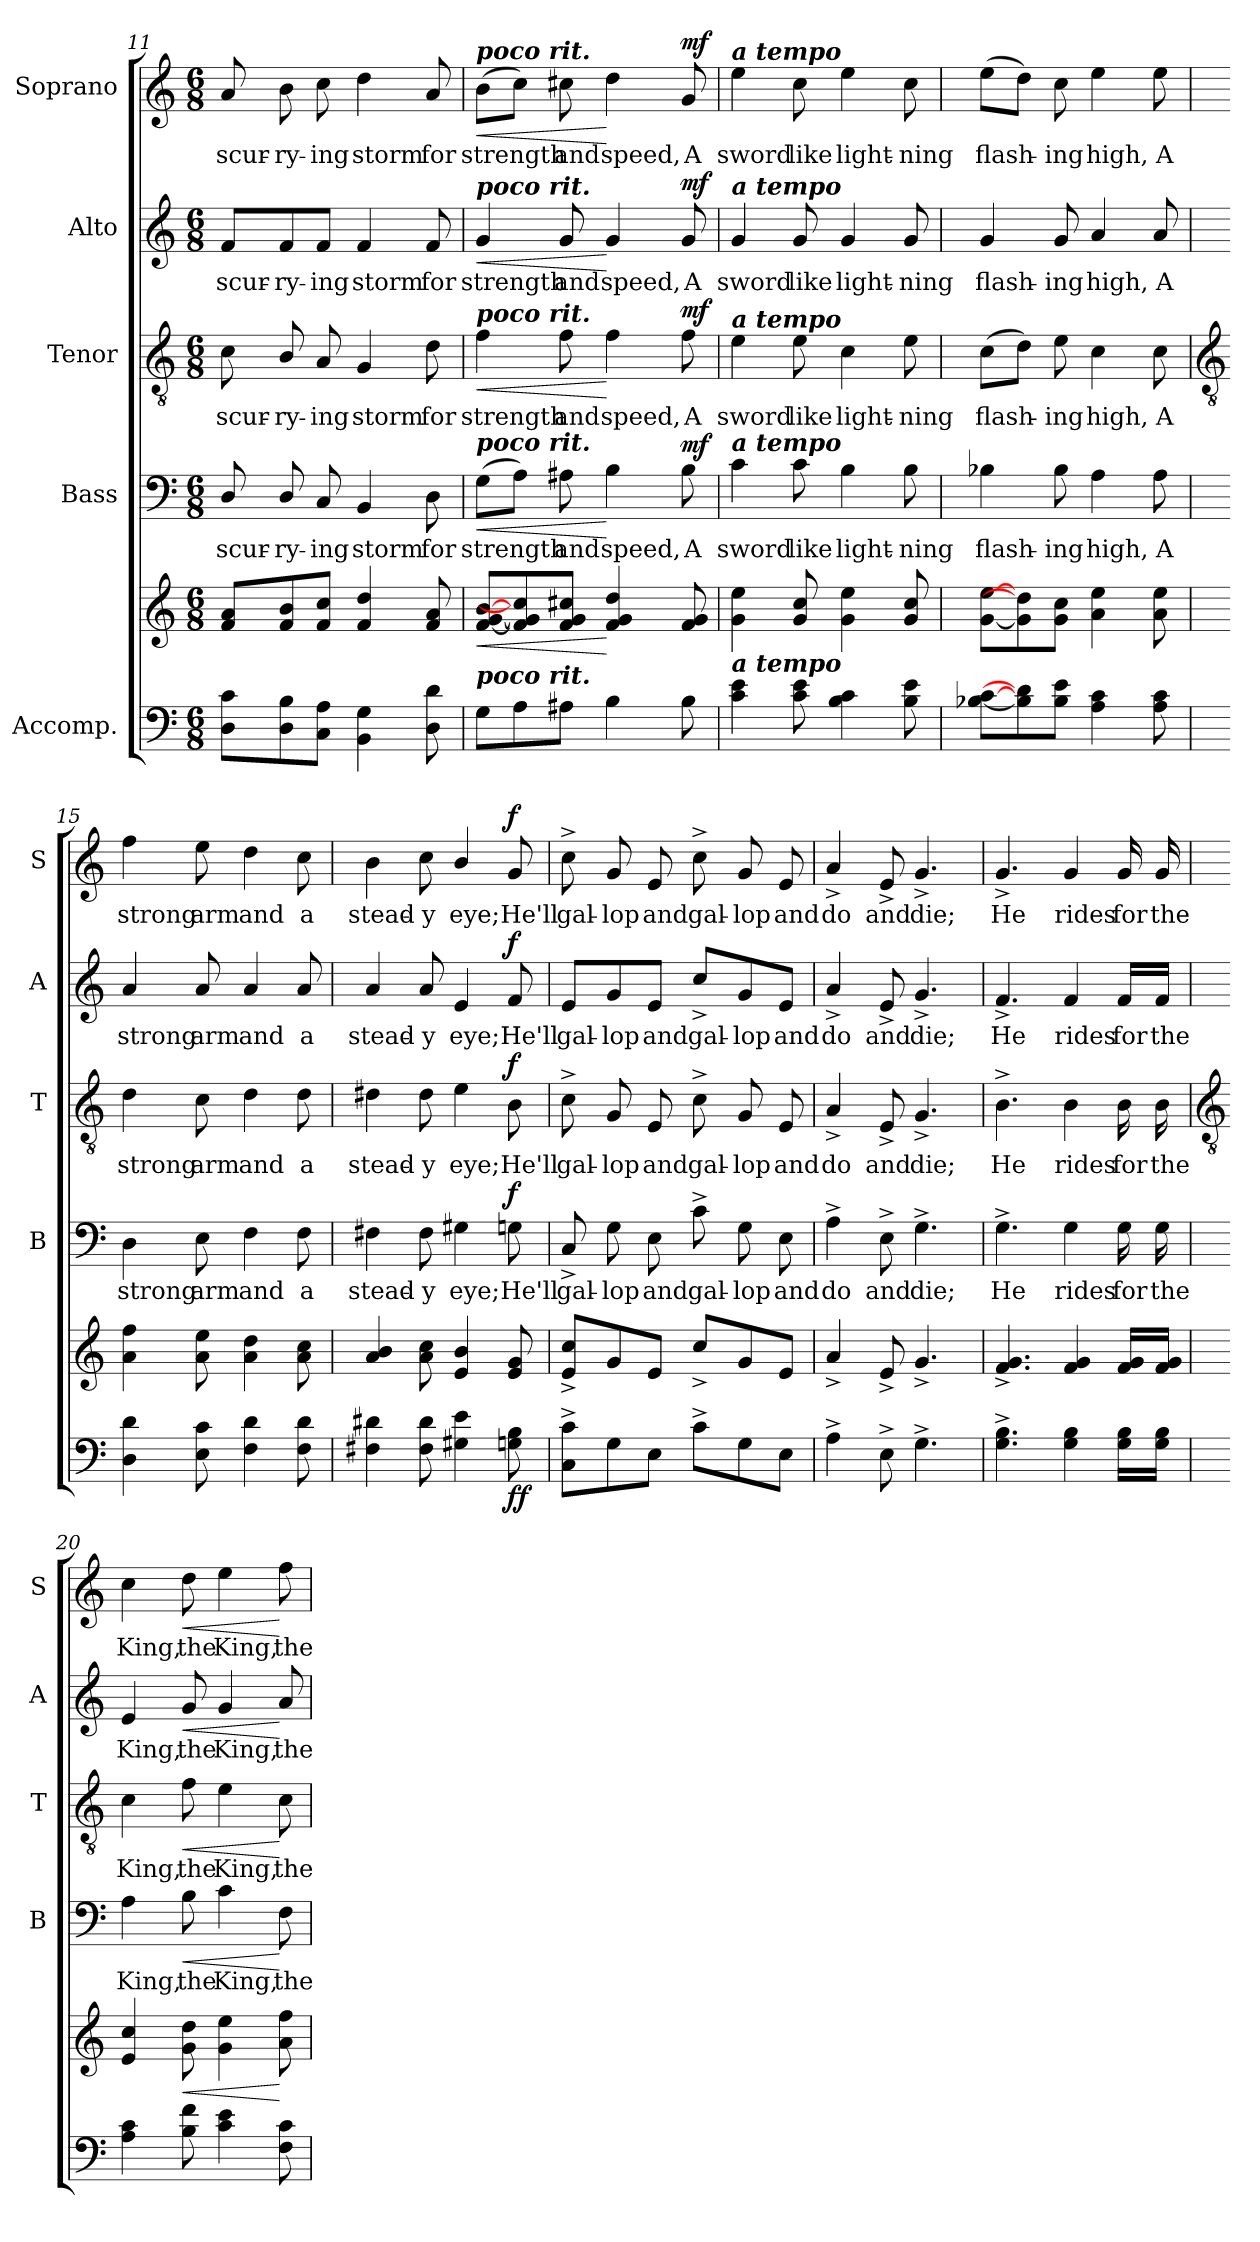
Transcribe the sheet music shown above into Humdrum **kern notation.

**kern	**kern	**dynam	**kern	**text	**dynam	**kern	**text	**dynam	**kern	**text	**dynam	**kern	**text	**dynam
*part5	*part5	*part5	*part4	*part4	*part4	*part3	*part3	*part3	*part2	*part2	*part2	*part1	*part1	*part1
*staff6	*staff5	*staff5/6	*staff4	*staff4	*staff4	*staff3	*staff3	*staff3	*staff2	*staff2	*staff2	*staff1	*staff1	*staff1
*I"Accomp.	*	*	*I"Bass	*	*	*I"Tenor	*	*	*I"Alto	*	*	*I"Soprano	*	*
*	*	*	*I'B	*	*	*I'T	*	*	*I'A	*	*	*I'S	*	*
!!LO:LB:g=z
*clefF4	*clefG2	*	*clefF4	*	*	*clefGv2	*	*	*clefG2	*	*	*clefG2	*	*
*k[]	*k[]	*	*k[]	*	*	*k[]	*	*	*k[]	*	*	*k[]	*	*
*C:	*C:	*	*C:	*	*	*C:	*	*	*C:	*	*	*C:	*	*
*M6/8	*M6/8	*	*M6/8	*	*	*M6/8	*	*	*M6/8	*	*	*M6/8	*	*
=11	=11	=11	=11	=11	=11	=11	=11	=11	=11	=11	=11	=11	=11	=11
!	!	!	!	!LO:LY:b	!	!	!LO:LY:b	!	!	!LO:LY:b	!	!	!LO:LY:b	!
8D\ 8c\L	8f 8aL	.	8D/	scur-	.	8c	scur-	.	8f/L	scur-	.	8a	scur-	.
!	!	!	!	!LO:LY:b	!	!	!LO:LY:b	!	!	!LO:LY:b	!	!	!LO:LY:b	!
8D\ 8B\	8f 8b	.	8D/	-ry-	.	8B/	-ry-	.	8f/	-ry-	.	8b	-ry-	.
!	!	!	!	!LO:LY:b	!	!	!LO:LY:b	!	!	!LO:LY:b	!	!	!LO:LY:b	!
8C 8AJ	8f 8ccJ	.	8C	-ing	.	8A	-ing	.	8f/J	-ing	.	8cc	-ing	.
!	!	!	!	!LO:LY:b	!	!	!LO:LY:b	!	!	!LO:LY:b	!	!	!LO:LY:b	!
4BB 4G	4f 4dd	.	4BB	storm	.	4G	storm	.	4f	storm	.	4dd	storm	.
!	!	!	!	!LO:LY:b	!	!	!LO:LY:b	!	!	!LO:LY:b	!	!	!LO:LY:b	!
8D 8d	8f 8a	.	8D	for	.	8d	for	.	8f	for	.	8a	for	.
=12	=12	=12	=12	=12	=12	=12	=12	=12	=12	=12	=12	=12	=12	=12
!	!	!	!	!	!	!	!	!	!	!	!	!LO:TX:a:Bi:t=poco rit.	!	!
!	!	!	!	!	!	!	!	!	!LO:TX:a:Bi:t=poco rit.	!	!	!	!	!
!	!	!	!	!	!	!LO:TX:a:Bi:t=poco rit.	!	!	!	!	!	!	!	!
!	!	!	!LO:TX:a:Bi:t=poco rit.	!	!	!	!	!	!	!	!	!	!	!
!LO:TX:a:Bi:t=poco rit.	!	!	!	!	!	!	!	!	!	!	!	!	!	!
!	!	!LO:HP:b	!	!LO:LY:b	!LO:HP:b	!	!LO:LY:b	!LO:HP:b	!	!LO:LY:b	!LO:HP:b	!	!LO:LY:b	!LO:HP:b
8GL	[8f [8g [8bL	<	(>8GL	strength	<	4f	strength	<	4g	strength	<	(>8bL	strength	<
8A	8f] 8g] 8cc]	.	8AJ)	.	.	.	.	.	.	.	.	8ccJ)	.	.
!	!	!	!	!LO:LY:b	!	!	!LO:LY:b	!	!	!LO:LY:b	!	!	!LO:LY:b	!
8A#XJ	8f 8g 8cc#XJ	.	8A#X	and	.	8f	and	.	8g	and	.	8cc#X	and	.
!	!	!	!	!LO:LY:b	!	!	!LO:LY:b	!	!	!LO:LY:b	!	!	!LO:LY:b	!
4B	4f 4g 4dd	[	4B	speed,	[	4f	speed,	[	4g	speed,	[	4dd	speed,	[
!	!	!LO:DY:b=2	!	!LO:LY:b	!	!	!LO:LY:b	!	!	!LO:LY:b	!	!	!LO:LY:b	!
!	!	!LO:DY:n=1:b	!	!	!LO:DY:b	!	!	!LO:DY:b	!	!	!LO:DY:b	!	!	!LO:DY:b
8B	8f 8g	mf mf	8B	A	mf	8f	A	mf	8g	A	mf	8g	A	mf
=13	=13	=13	=13	=13	=13	=13	=13	=13	=13	=13	=13	=13	=13	=13
!	!	!	!	!	!	!	!	!	!	!	!	!LO:TX:a:Bi:t=a tempo	!	!
!	!	!	!	!	!	!	!	!	!LO:TX:a:Bi:t=a tempo	!	!	!	!	!
!	!	!	!	!	!	!LO:TX:a:Bi:t=a tempo	!	!	!	!	!	!	!	!
!	!	!	!LO:TX:a:Bi:t=a tempo	!	!	!	!	!	!	!	!	!	!	!
!LO:TX:a:Bi:t=a tempo	!	!	!	!	!	!	!	!	!	!	!	!	!	!
!	!	!	!	!LO:LY:b	!	!	!LO:LY:b	!	!	!LO:LY:b	!	!	!LO:LY:b	!
4c 4e	4g 4ee	.	4c	sword	.	4e	sword	.	4g	sword	.	4ee	sword	.
!	!	!	!	!LO:LY:b	!	!	!LO:LY:b	!	!	!LO:LY:b	!	!	!LO:LY:b	!
8c 8e	8g 8cc	.	8c	like	.	8e	like	.	8g	like	.	8cc	like	.
!	!	!	!	!LO:LY:b	!	!	!LO:LY:b	!	!	!LO:LY:b	!	!	!LO:LY:b	!
4B 4c	4g 4ee	.	4B	light-	.	4c	light-	.	4g	light-	.	4ee	light-	.
!	!	!	!	!LO:LY:b	!	!	!LO:LY:b	!	!	!LO:LY:b	!	!	!LO:LY:b	!
8B 8e	8g 8cc	.	8B	-ning	.	8e	-ning	.	8g	-ning	.	8cc	-ning	.
=14	=14	=14	=14	=14	=14	=14	=14	=14	=14	=14	=14	=14	=14	=14
!	!	!	!	!LO:LY:b	!	!	!LO:LY:b	!	!	!LO:LY:b	!	!	!LO:LY:b	!
[8B-X [8cL	[8g [8eeL	.	4B-X	flash-	.	(>8cL	flash-	.	4g	flash-	.	(>8eeL	flash-	.
8B-] 8d]	8g] 8dd]	.	.	.	.	8dJ)	.	.	.	.	.	8ddJ)	.	.
!	!	!	!	!LO:LY:b	!	!	!LO:LY:b	!	!	!LO:LY:b	!	!	!LO:LY:b	!
8B- 8eJ	8g 8ccJ	.	8B-	-ing	.	8e	ing	.	8g	-ing	.	8cc	ing	.
!	!	!	!	!LO:LY:b	!	!	!LO:LY:b	!	!	!LO:LY:b	!	!	!LO:LY:b	!
4A 4c	4a 4ee	.	4A	high,	.	4c	high,	.	4a	high,	.	4ee	high,	.
!	!	!	!	!LO:LY:b	!	!	!LO:LY:b	!	!	!LO:LY:b	!	!	!LO:LY:b	!
8A 8c	8a 8ee	.	8A	A	.	8c	A	.	8a	A	.	8ee	A	.
!!LO:LB:g=z
=15	=15	=15	=15	=15	=15	=15	=15	=15	=15	=15	=15	=15	=15	=15
*	*	*	*	*	*	*clefGv2	*	*	*	*	*	*	*	*
!	!	!	!	!LO:LY:b	!	!	!LO:LY:b	!	!	!LO:LY:b	!	!	!LO:LY:b	!
4D 4d	4a 4ff	.	4D	strong	.	4d	strong	.	4a	strong	.	4ff	strong	.
!	!	!	!	!LO:LY:b	!	!	!LO:LY:b	!	!	!LO:LY:b	!	!	!LO:LY:b	!
8E 8c	8a 8ee	.	8E	arm	.	8c	arm	.	8a	arm	.	8ee	arm	.
!	!	!	!	!LO:LY:b	!	!	!LO:LY:b	!	!	!LO:LY:b	!	!	!LO:LY:b	!
4F 4d	4a 4dd	.	4F	and	.	4d	and	.	4a	and	.	4dd	and	.
!	!	!	!	!LO:LY:b	!	!	!LO:LY:b	!	!	!LO:LY:b	!	!	!LO:LY:b	!
8F 8d	8a 8cc	.	8F	a	.	8d	a	.	8a	a	.	8cc	a	.
=16	=16	=16	=16	=16	=16	=16	=16	=16	=16	=16	=16	=16	=16	=16
!	!	!	!	!LO:LY:b	!	!	!LO:LY:b	!	!	!LO:LY:b	!	!	!LO:LY:b	!
4F#X 4d#X	4a 4b	.	4F#X	stead-	.	4d#X	stead-	.	4a	stead-	.	4b	stead-	.
!	!	!	!	!LO:LY:b	!	!	!LO:LY:b	!	!	!LO:LY:b	!	!	!LO:LY:b	!
8F# 8d#	8a 8cc	.	8F#	-y	.	8d#	-y	.	8a	-y	.	8cc	-y	.
!	!	!	!	!LO:LY:b	!	!	!LO:LY:b	!	!	!LO:LY:b	!	!	!LO:LY:b	!
4G#X\ 4e\	4e/ 4b/	.	4G#X\	eye;	.	4e\	eye;	.	4e	eye;	.	4b/	eye;	.
!	!	!LO:DY:b=2	!	!LO:LY:b	!	!	!LO:LY:b	!	!	!LO:LY:b	!	!	!LO:LY:b	!
!	!	!LO:DY:n=1:b	!	!	!LO:DY:b	!	!	!LO:DY:b	!	!	!LO:DY:b	!	!	!LO:DY:b
8Gn 8B	8e 8g	f f	8Gn	He'll	f	8B	He'll	f	8f	He'll	f	8g	He'll	f
=17	=17	=17	=17	=17	=17	=17	=17	=17	=17	=17	=17	=17	=17	=17
!	!	!	!	!LO:LY:b	!	!	!LO:LY:b	!	!	!LO:LY:b	!	!	!LO:LY:b	!
8C^ 8c^L	8e^ 8cc^L	.	8C^	gal-	.	8c^	gal-	.	8e/L	gal-	.	8cc^	gal-	.
!	!	!	!	!LO:LY:b	!	!	!LO:LY:b	!	!	!LO:LY:b	!	!	!LO:LY:b	!
8G	8g	.	8G	-lop	.	8G	-lop	.	8g/	-lop	.	8g	-lop	.
!	!	!	!	!LO:LY:b	!	!	!LO:LY:b	!	!	!LO:LY:b	!	!	!LO:LY:b	!
8EJ	8eJ	.	8E	and	.	8E	and	.	8e/J	and	.	8e	and	.
!	!	!	!	!LO:LY:b	!	!	!LO:LY:b	!	!	!LO:LY:b	!	!	!LO:LY:b	!
8c^L	8cc^L	.	8c^	gal-	.	8c^	gal-	.	8cc^/L	gal-	.	8cc^	gal-	.
!	!	!	!	!LO:LY:b	!	!	!LO:LY:b	!	!	!LO:LY:b	!	!	!LO:LY:b	!
8G	8g	.	8G	-lop	.	8G	-lop	.	8g/	-lop	.	8g	-lop	.
!	!	!	!	!LO:LY:b	!	!	!LO:LY:b	!	!	!LO:LY:b	!	!	!LO:LY:b	!
8EJ	8eJ	.	8E	and	.	8E	and	.	8e/J	and	.	8e	and	.
=18	=18	=18	=18	=18	=18	=18	=18	=18	=18	=18	=18	=18	=18	=18
!	!	!	!	!LO:LY:b	!	!	!LO:LY:b	!	!	!LO:LY:b	!	!	!LO:LY:b	!
4A^	4a^	.	4A^	do	.	4A^	do	.	4a^	do	.	4a^	do	.
!	!	!	!	!LO:LY:b	!	!	!LO:LY:b	!	!	!LO:LY:b	!	!	!LO:LY:b	!
8E^	8e^	.	8E^	and	.	8E^	and	.	8e^	and	.	8e^	and	.
!	!	!	!	!LO:LY:b	!	!	!LO:LY:b	!	!	!LO:LY:b	!	!	!LO:LY:b	!
4.G^	4.g^	.	4.G^	die;	.	4.G^	die;	.	4.g^	die;	.	4.g^	die;	.
=19	=19	=19	=19	=19	=19	=19	=19	=19	=19	=19	=19	=19	=19	=19
!	!	!	!	!LO:LY:b	!	!	!LO:LY:b	!	!	!LO:LY:b	!	!	!LO:LY:b	!
4.G^ 4.B^	4.f^ 4.g^	.	4.G^	He	.	4.B^	He	.	4.f^	He	.	4.g^	He	.
!	!	!	!	!LO:LY:b	!	!	!LO:LY:b	!	!	!LO:LY:b	!	!	!LO:LY:b	!
4G 4B	4f 4g	.	4G	rides	.	4B	rides	.	4f	rides	.	4g	rides	.
!	!	!	!	!LO:LY:b	!	!	!LO:LY:b	!	!	!LO:LY:b	!	!	!LO:LY:b	!
16G 16BLL	16f 16gLL	.	16G	for	.	16B	for	.	16f/LL	for	.	16g	for	.
!	!	!	!	!LO:LY:b	!	!	!LO:LY:b	!	!	!LO:LY:b	!	!	!LO:LY:b	!
16G 16BJJ	16f 16gJJ	.	16G	the	.	16B	the	.	16f/JJ	the	.	16g	the	.
!!LO:LB:g=z
=20	=20	=20	=20	=20	=20	=20	=20	=20	=20	=20	=20	=20	=20	=20
*	*	*	*	*	*	*clefGv2	*	*	*	*	*	*	*	*
!	!	!	!	!LO:LY:b	!	!	!LO:LY:b	!	!	!LO:LY:b	!	!	!LO:LY:b	!
4A 4c	4e 4cc	.	4A	King,	.	4c	King,	.	4e	King,	.	4cc	King,	.
!	!	!LO:HP:b	!	!LO:LY:b	!LO:HP:b	!	!LO:LY:b	!LO:HP:b	!	!LO:LY:b	!LO:HP:b	!	!LO:LY:b	!LO:HP:b
8B 8f	8g 8dd	<	8B	the	<	8f	the	<	8g	the	<	8dd	the	<
!	!	!	!	!LO:LY:b	!	!	!LO:LY:b	!	!	!LO:LY:b	!	!	!LO:LY:b	!
4c 4e	4g 4ee	.	4c	King,	.	4e	King,	.	4g	King,	.	4ee	King,	.
!	!	!	!	!LO:LY:b	!	!	!LO:LY:b	!	!	!LO:LY:b	!	!	!LO:LY:b	!
8F 8c	8a 8ff	[	8F	the	[	8c	the	[	8a	the	[	8ff	the	[
=	=	=	=	=	=	=	=	=	=	=	=	=	=	=
*-	*-	*-	*-	*-	*-	*-	*-	*-	*-	*-	*-	*-	*-	*-
